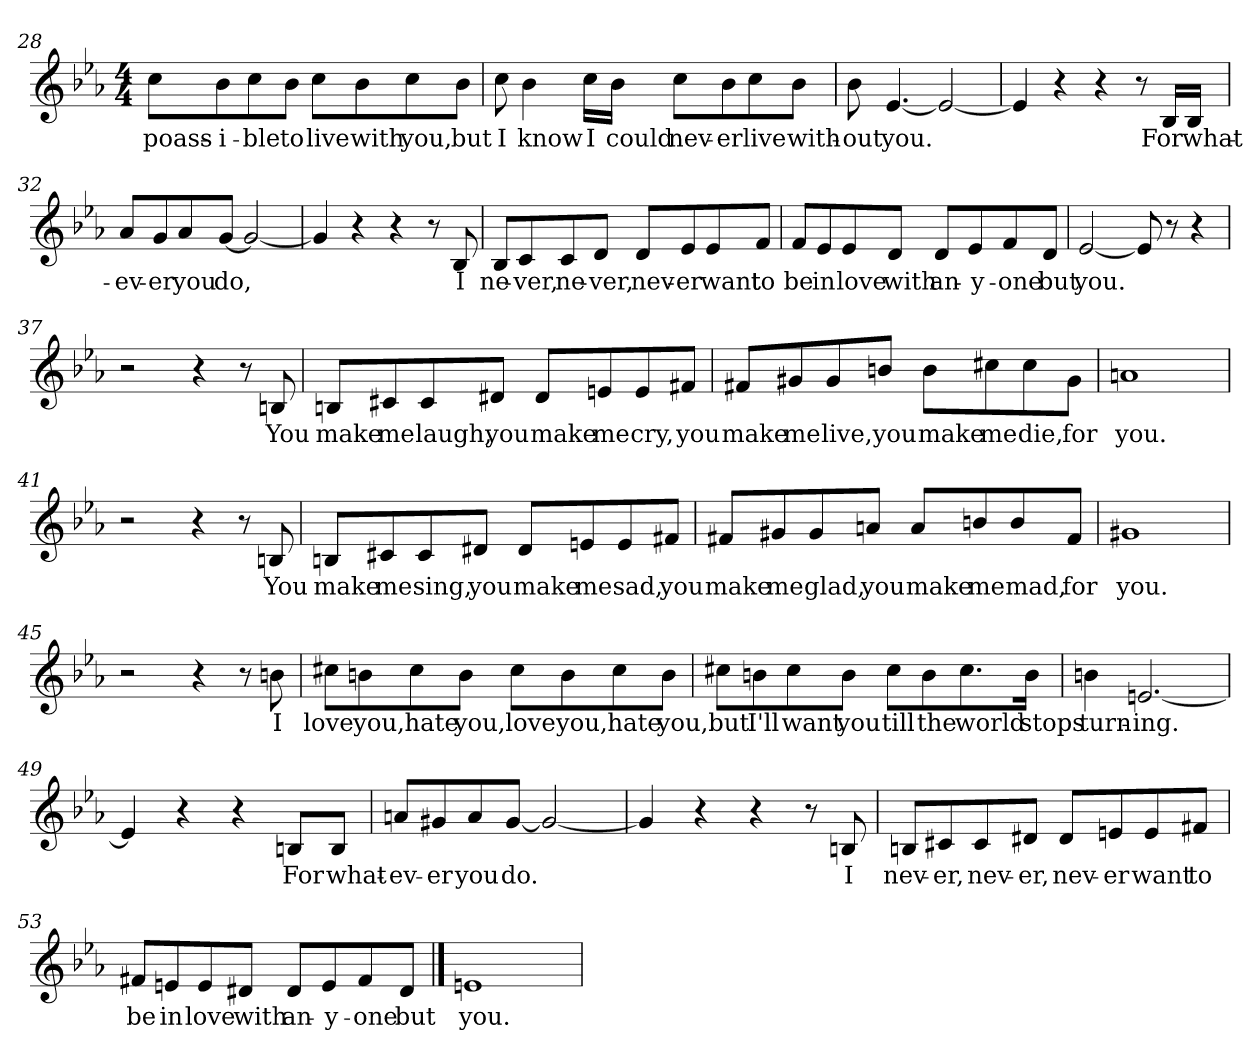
**kern	**text
*part1	*part1
*staff1	*staff1
*clefG2	*
*k[b-e-a-]	*
*E-:	*
*M4/4	*
=28	=28
8cc\L	-poass-
8b-\	-i-
8cc\	-ble
8b-\J	to
8cc\L	live
8b-\	with
8cc\	you,
8b-\J	but
!!LO:LB:g=z
=29	=29
8cc\	I
4b-\	know
16cc\LL	I
16b-\JJ	could
8cc\L	nev-
8b-\	-er
8cc\	live
8b-\J	with-
=30	=30
8b-\	-out
[4.e-/	you.
2e-/_	.
=31	=31
4e-/]	.
4r	.
4r	.
8r	.
16B-/LL	For
16B-/JJ	what-
=32	=32
8a-/L	-ev-
8g/	-er
8a-/	you
[8g/J	do,
2g/_	.
=33	=33
4g/]	.
4r	.
4r	.
8r	.
8B-/	I
!!LO:LB:g=z
=34	=34
8B-/L	ne-
8c/	-ver,
8c/	ne-
8d/J	-ver,
8d/L	nev-
8e-/	-er
8e-/	want
8f/J	to
=35	=35
8f/L	be
8e-/	in
8e-/	love
8d/J	with
8d/L	an-
8e-/	-y-
8f/	-one
8d/J	but
=36	=36
[2e-/	you.
8e-/]	.
8r	.
4r	.
!!LO:LB:g=z
=37	=37
2r	.
4r	.
8r	.
8Bn/	You
=38	=38
8Bn/L	make
8c#X/	me
8c#/	laugh,
8d#X/J	you
8d#/L	make
8en/	me
8e/	cry,
8f#X/J	you
=39	=39
8f#X/L	make
8g#X/	me
8g#/	live,
8bn/J	you
8b\L	make
8cc#X\	me
8cc#\	die,
8g#\J	for
=40	=40
1an	you.
!!LO:LB:g=z
=41	=41
2r	.
4r	.
8r	.
8Bn/	You
=42	=42
8Bn/L	make
8c#X/	me
8c#/	sing,
8d#X/J	you
8d#/L	make
8en/	me
8e/	sad,
8f#X/J	you
=43	=43
8f#X/L	make
8g#X/	me
8g#/	glad,
8an/J	you
8a/L	make
8bn/	me
8b/	mad,
8f#/J	for
=44	=44
1g#X	you.
!!LO:LB:g=z
=45	=45
2r	.
4r	.
8r	.
8bn\	I
=46	=46
8cc#X\L	love
8bn\	you,
8cc#\	hate
8b\J	you,
8cc#\L	love
8b\	you,
8cc#\	hate
8b\J	you,
=47	=47
8cc#X\L	but
8bn\	I'll
8cc#\	want
8b\J	you
8cc#\L	till
8b\	the
8.cc#\	world
16b\Jk	stops
!!LO:LB:g=z
=48	=48
4bn\	turn-
[2.en/	-ing.
=49	=49
4e/]	.
4r	.
4r	.
8Bn/L	For
8B/J	what-
=50	=50
8an/L	-ev-
8g#X/	-er
8a/	you
[8g#/J	do.
2g#/_	.
=51	=51
4g#/]	.
4r	.
4r	.
8r	.
8Bn/	I
=52	=52
8Bn/L	nev-
8c#X/	-er,
8c#/	nev-
8d#X/J	-er,
8d#/L	nev-
8en/	-er
8e/	want
8f#X/J	to
!!LO:LB:g=z
=53	=53
8f#X/L	be
8en/	in
8e/	love
8d#X/J	with
8d#/L	an-
8e/	-y-
8f#/	-one
8d#/J	but
==54	==54
1en	you.
=	=
*-	*-
